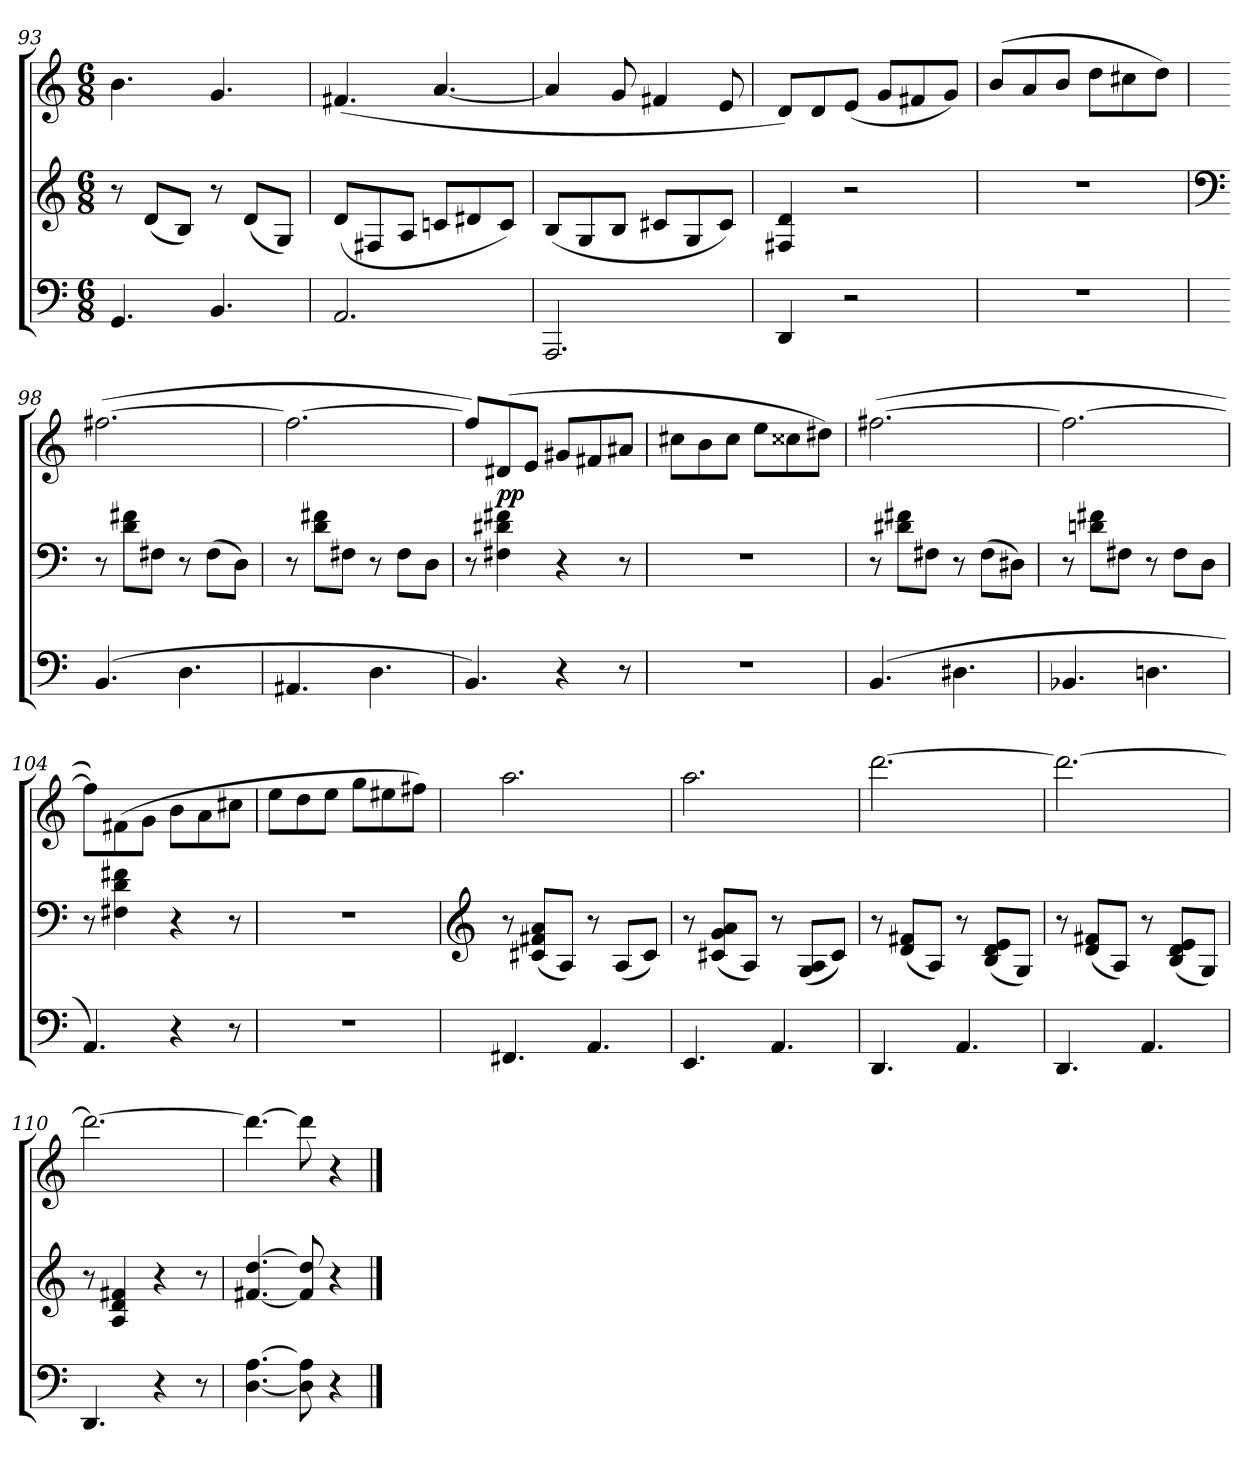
**kern	**kern	**kern	**dynam
*part2	*part2	*part1	*part1
*staff3	*staff2	*staff1	*staff1
*clefF4	*clefG2	*clefG2	*
*M6/8	*M6/8	*M6/8	*
=93	=93	=93	=93
4.GG/	8r	4.b\	.
.	(8d/L	.	.
.	8B/J)	.	.
4.BB/	8r	4.g/	.
.	(8d/L	.	.
.	8G/J)	.	.
=94	=94	=94	=94
2.AA/	(8d/L	(4.f#/	.
.	8F#/	.	.
.	8A/J	.	.
.	8cn/L	[4.a/	.
.	8d#X/	.	.
.	8c/J)	.	.
=95	=95	=95	=95
2.AAA/	(8B/L	4a/]	.
.	8G/	.	.
.	8B/J	8g/	.
.	8c#/L	4f#/	.
.	8G/	.	.
.	8c#/J)	8e/	.
=96	=96	=96	=96
4DD/	4F#/ 4d/	8d/L)	.
.	.	8d/	.
2r	2r	(>8e/J	.
.	.	8g/L	.
.	.	8f#/	.
.	.	8g/J)	.
!!LO:LB:g=z
=97	=97	=97	=97
2.r	2.r	(>8b/L	.
.	.	8a/	.
.	.	8b/J	.
.	.	8dd\L	.
.	.	8cc#\	.
.	.	8dd\J)	.
=98	=98	=98	=98
*	*clefF4	*	*
(>4.BB/	8r	(>[2.ff#\	.
.	8d\ 8f#\L	.	.
.	8F#\J	.	.
4.D\	8r	.	.
.	(>8F#\L	.	.
.	8D\J)	.	.
=99	=99	=99	=99
4.AA#X/	8r	2.ff#\_	.
.	8d\ 8f#\L	.	.
.	8F#\J	.	.
4.D\	8r	.	.
.	8F#\L	.	.
.	8D\J	.	.
=100	=100	=100	=100
4.BB/)	8r	8ff#/L])	.
!	!	!	!LO:DY:b
.	4F#\ 4d#X\ 4f#\	(>8d#X/	pp
.	.	8e/J	.
4r	4r	8g#X/L	.
.	.	8f#/	.
8r	8r	8a#X/J	.
=101	=101	=101	=101
2.r	2.r	8cc#\L	.
.	.	8b\	.
.	.	8cc#\J	.
.	.	8ee\L	.
.	.	8cc##X\	.
.	.	8dd#X\J)	.
=102	=102	=102	=102
(4.BB/	8r	(>[2.ff#\	.
.	8d#X\ 8f#\L	.	.
.	8F#\J	.	.
4.D#X\	8r	.	.
.	(>8F#\L	.	.
.	8D#X\J)	.	.
!!LO:PB:g=z
=103	=103	=103	=103
4.BB-X/	8r	2.ff#\_	.
.	8dni\ 8f#\L	.	.
.	8F#\J	.	.
4.Dni\	8r	.	.
.	8F#\L	.	.
.	8D\J	.	.
=104	=104	=104	=104
4.AA/)	8r	8ff#\L])	.
.	4F#\ 4d\ 4f#\	(>8f#\	.
.	.	8g\J	.
4r	4r	8b\L	.
.	.	8a\	.
8r	8r	8cc#\J	.
=105	=105	=105	=105
2.r	2.r	8ee\L	.
.	.	8dd\	.
.	.	8ee\J	.
.	.	8gg\L	.
.	.	8ee#X\	.
.	.	8ff#\J)	.
=106	=106	=106	=106
*	*clefG2	*	*
4.FF#/	8r	2.aa\	.
.	(8c#/ 8f#/ 8a/L	.	.
.	8A/J)	.	.
4.AA/	8r	.	.
.	(8A/L	.	.
.	8c#/J)	.	.
=107	=107	=107	=107
4.EE/	8r	2.aa\	.
.	(8c#/ 8g/ 8a/L	.	.
.	8A/J)	.	.
4.AA/	8r	.	.
.	(8G/ 8A/L	.	.
.	8c#/J)	.	.
=108	=108	=108	=108
4.DD/	8r	[2.ddd\	.
.	(8d/ 8f#/L	.	.
.	8A/J)	.	.
4.AA/	8r	.	.
.	(8B/ 8d/ 8e/L	.	.
.	8G/J)	.	.
!!LO:LB:g=z
=109	=109	=109	=109
4.DD/	8r	2.ddd\_	.
.	(8d/ 8f#/L	.	.
.	8A/J)	.	.
4.AA/	8r	.	.
.	(8B/ 8d/ 8e/L	.	.
.	8G/J)	.	.
=110	=110	=110	=110
4.DD/	8r	2.ddd\_	.
.	4A/ 4d/ 4f#/	.	.
4r	4r	.	.
8r	8r	.	.
=111	=111	=111	=111
[4.D\ [4.A\	[4.f#/ [4.dd/	4.ddd\_	.
8D]\ 8A]\	8f#]/ 8dd]/	8ddd\]	.
4r	4r	4r	.
==	==	==	==
*-	*-	*-	*-
